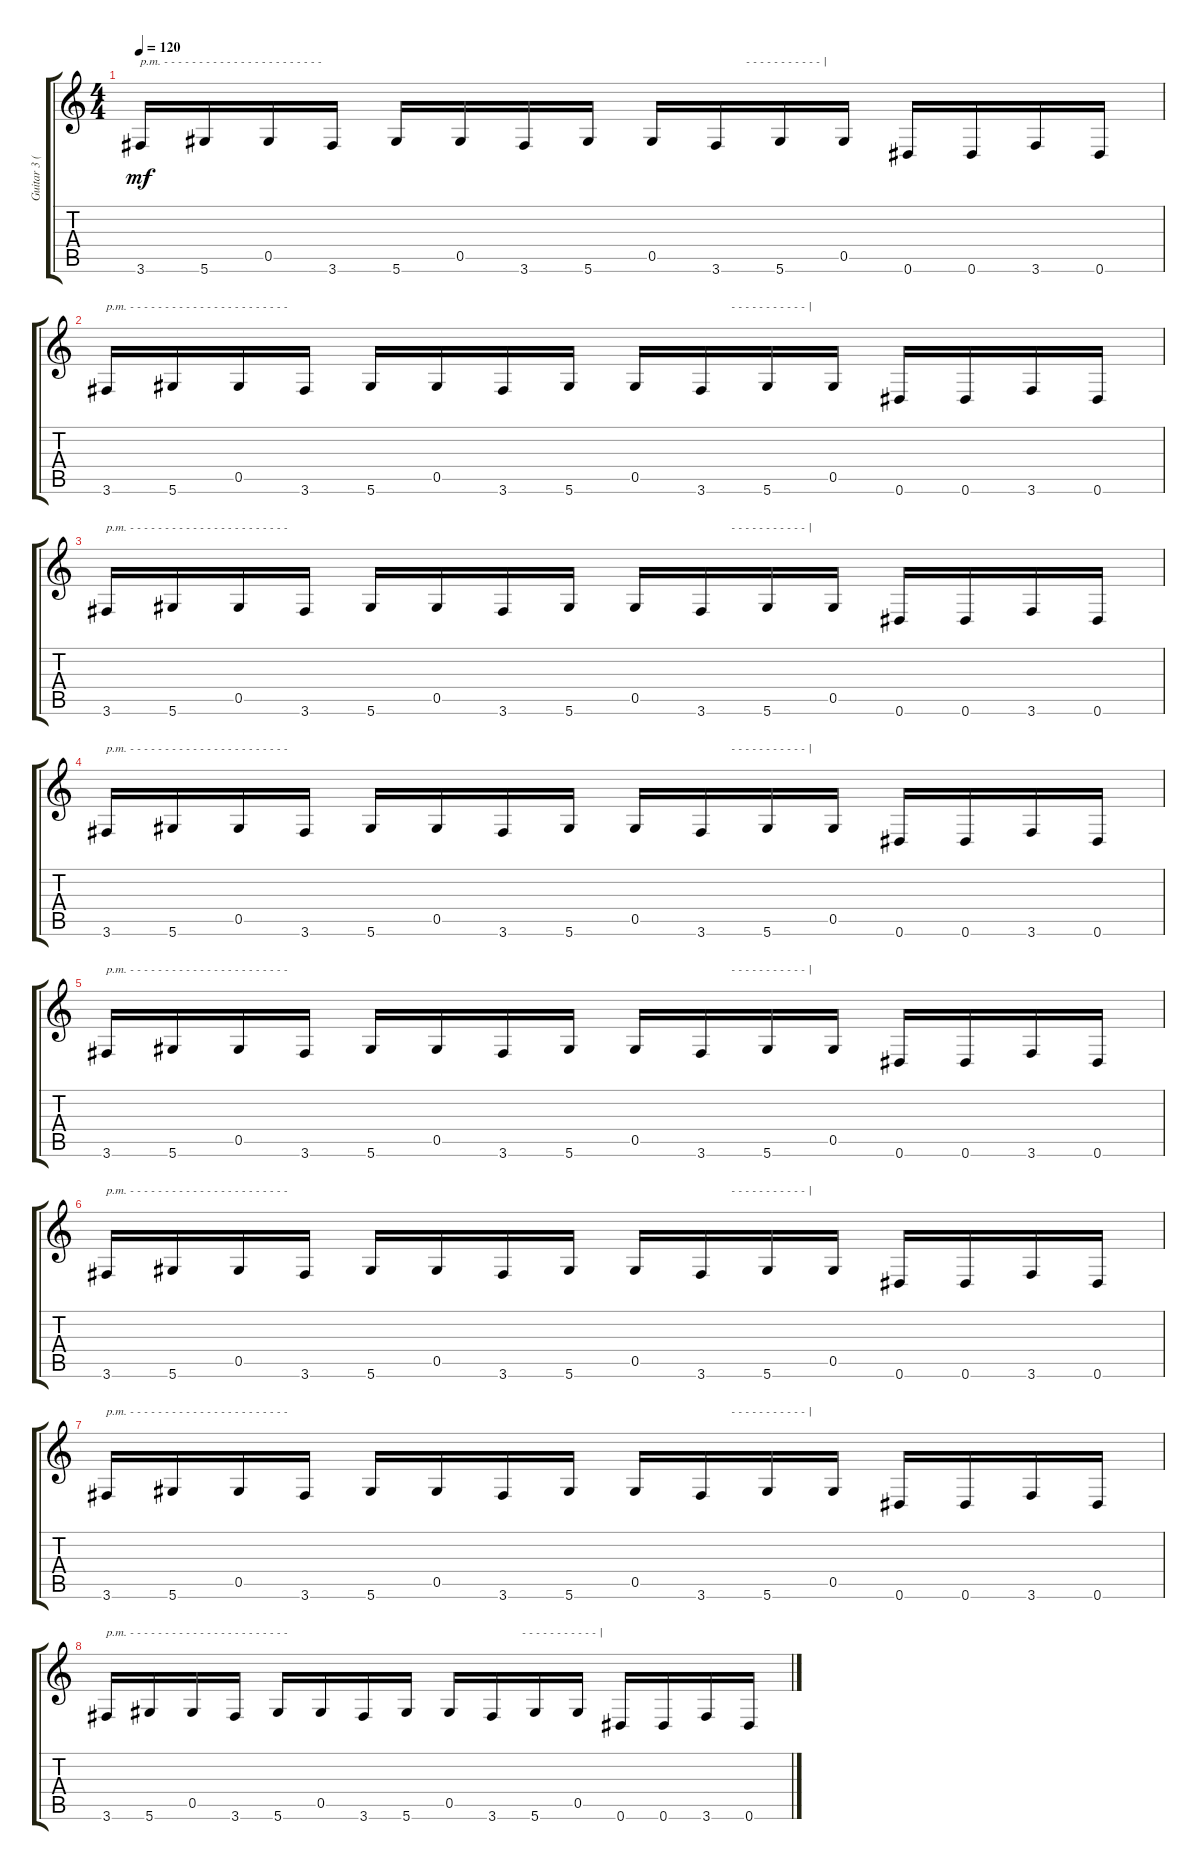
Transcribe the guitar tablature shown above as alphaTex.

\track ("Guitar 3 (Izzy)" "Guitar 3 (") {instrument overdrivenguitar}
\staff {score tabs}
\tuning (Eb4 Bb3 Gb3 Db3 Ab2 Eb2) {hide}
\ts (4 4)
\tempo 120
\clef g2
\ks c
3.6.16{txt "p.m. - - - - - - - - - - - - - - - - - - - - - - -" dy mf} 5.6.16 0.5.16 3.6.16 5.6.16 0.5.16 3.6.16 5.6.16 0.5.16 3.6.16{txt "          - - - - - - - - - - - |"} 5.6.16 0.5.16 0.6.16 0.6.16 3.6.16 0.6.16 |
3.6.16{txt "p.m. - - - - - - - - - - - - - - - - - - - - - - -"} 5.6.16 0.5.16 3.6.16 5.6.16 0.5.16 3.6.16 5.6.16 0.5.16 3.6.16{txt "          - - - - - - - - - - - |"} 5.6.16 0.5.16 0.6.16 0.6.16 3.6.16 0.6.16 |
3.6.16{txt "p.m. - - - - - - - - - - - - - - - - - - - - - - -"} 5.6.16 0.5.16 3.6.16 5.6.16 0.5.16 3.6.16 5.6.16 0.5.16 3.6.16{txt "          - - - - - - - - - - - |"} 5.6.16 0.5.16 0.6.16 0.6.16 3.6.16 0.6.16 |
3.6.16{txt "p.m. - - - - - - - - - - - - - - - - - - - - - - -"} 5.6.16 0.5.16 3.6.16 5.6.16 0.5.16 3.6.16 5.6.16 0.5.16 3.6.16{txt "          - - - - - - - - - - - |"} 5.6.16 0.5.16 0.6.16 0.6.16 3.6.16 0.6.16 |
3.6.16{txt "p.m. - - - - - - - - - - - - - - - - - - - - - - -"} 5.6.16 0.5.16 3.6.16 5.6.16 0.5.16 3.6.16 5.6.16 0.5.16 3.6.16{txt "          - - - - - - - - - - - |"} 5.6.16 0.5.16 0.6.16 0.6.16 3.6.16 0.6.16 |
3.6.16{txt "p.m. - - - - - - - - - - - - - - - - - - - - - - -"} 5.6.16 0.5.16 3.6.16 5.6.16 0.5.16 3.6.16 5.6.16 0.5.16 3.6.16{txt "          - - - - - - - - - - - |"} 5.6.16 0.5.16 0.6.16 0.6.16 3.6.16 0.6.16 |
3.6.16{txt "p.m. - - - - - - - - - - - - - - - - - - - - - - -"} 5.6.16 0.5.16 3.6.16 5.6.16 0.5.16 3.6.16 5.6.16 0.5.16 3.6.16{txt "          - - - - - - - - - - - |"} 5.6.16 0.5.16 0.6.16 0.6.16 3.6.16 0.6.16 |
3.6.16{txt "p.m. - - - - - - - - - - - - - - - - - - - - - - -"} 5.6.16 0.5.16 3.6.16 5.6.16 0.5.16 3.6.16 5.6.16 0.5.16 3.6.16{txt "          - - - - - - - - - - - |"} 5.6.16 0.5.16 0.6.16 0.6.16 3.6.16 0.6.16
